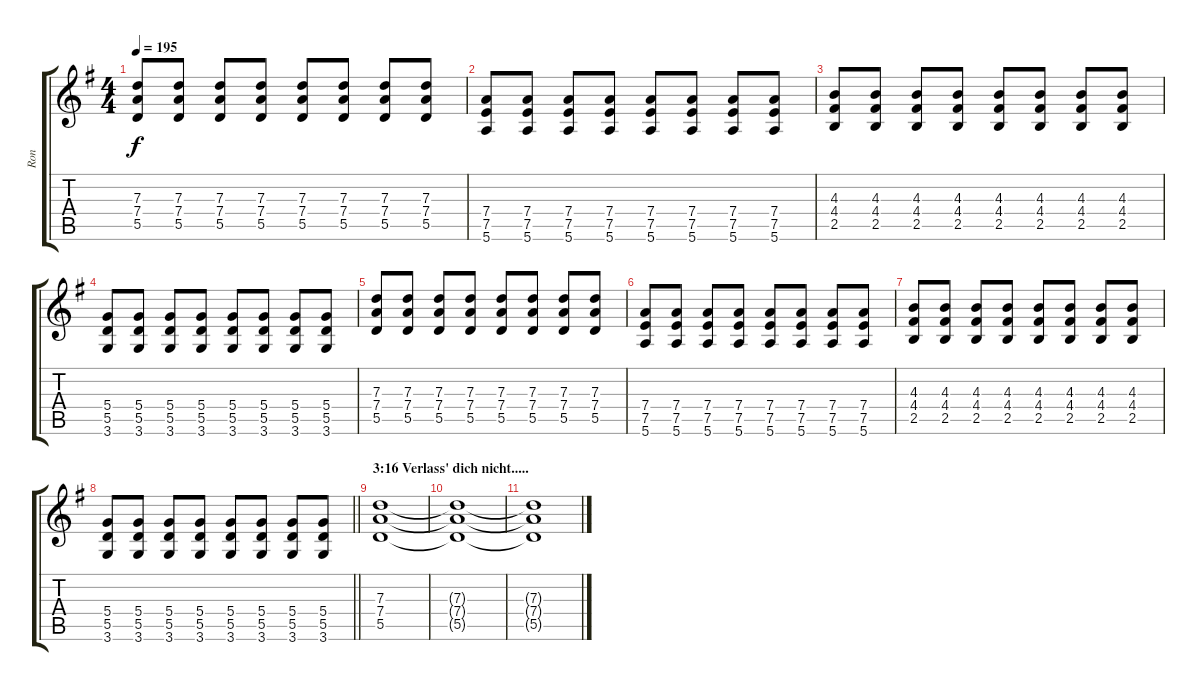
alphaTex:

\track ("Ron" "Ron") {instrument overdrivenguitar}
\staff {score tabs}
\tuning (E4 B3 G3 D3 A2 E2) {hide}
\ts (4 4)
\tempo 195
\clef g2
\ks g
(7.3 7.4 5.5).8{dy f} (7.3 7.4 5.5).8 (7.3 7.4 5.5).8 (7.3 7.4 5.5).8 (7.3 7.4 5.5).8 (7.3 7.4 5.5).8 (7.3 7.4 5.5).8 (7.3 7.4 5.5).8 |
(7.4 7.5 5.6).8 (7.4 7.5 5.6).8 (7.4 7.5 5.6).8 (7.4 7.5 5.6).8 (7.4 7.5 5.6).8 (7.4 7.5 5.6).8 (7.4 7.5 5.6).8 (7.4 7.5 5.6).8 |
(4.3 4.4 2.5).8 (4.3 4.4 2.5).8 (4.3 4.4 2.5).8 (4.3 4.4 2.5).8 (4.3 4.4 2.5).8 (4.3 4.4 2.5).8 (4.3 4.4 2.5).8 (4.3 4.4 2.5).8 |
(5.4 5.5 3.6).8 (5.4 5.5 3.6).8 (5.4 5.5 3.6).8 (5.4 5.5 3.6).8 (5.4 5.5 3.6).8 (5.4 5.5 3.6).8 (5.4 5.5 3.6).8 (5.4 5.5 3.6).8 |
(7.3 7.4 5.5).8 (7.3 7.4 5.5).8 (7.3 7.4 5.5).8 (7.3 7.4 5.5).8 (7.3 7.4 5.5).8 (7.3 7.4 5.5).8 (7.3 7.4 5.5).8 (7.3 7.4 5.5).8 |
(7.4 7.5 5.6).8 (7.4 7.5 5.6).8 (7.4 7.5 5.6).8 (7.4 7.5 5.6).8 (7.4 7.5 5.6).8 (7.4 7.5 5.6).8 (7.4 7.5 5.6).8 (7.4 7.5 5.6).8 |
(4.3 4.4 2.5).8 (4.3 4.4 2.5).8 (4.3 4.4 2.5).8 (4.3 4.4 2.5).8 (4.3 4.4 2.5).8 (4.3 4.4 2.5).8 (4.3 4.4 2.5).8 (4.3 4.4 2.5).8 |
\barLineRight lightlight
(5.4 5.5 3.6).8 (5.4 5.5 3.6).8 (5.4 5.5 3.6).8 (5.4 5.5 3.6).8 (5.4 5.5 3.6).8 (5.4 5.5 3.6).8 (5.4 5.5 3.6).8 (5.4 5.5 3.6).8 |
\section ("" "3:16 Verlass' dich nicht.....")
(7.3 7.4 5.5).1 |
(7.3{t} 7.4{t} 5.5{t}).1 |
(7.3{t} 7.4{t} 5.5{t}).1
